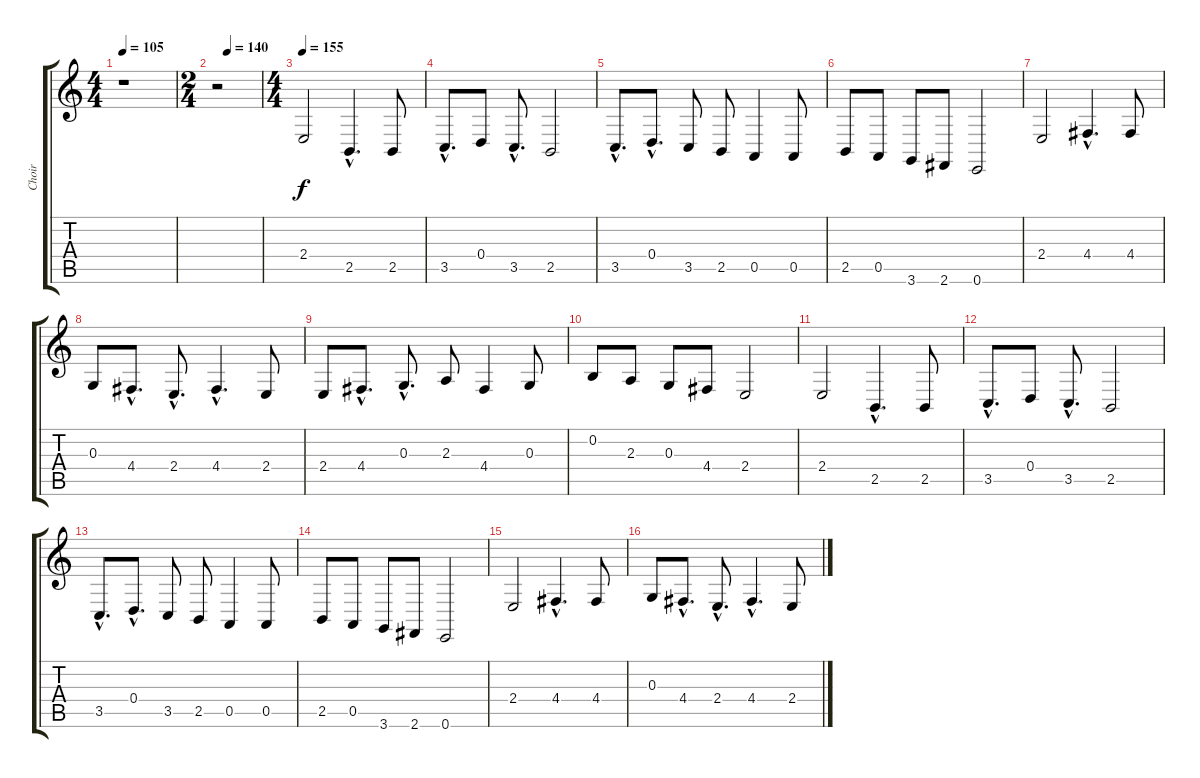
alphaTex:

\track ("Choir" "Choir") {instrument choiraahs}
\staff {score tabs}
\tuning (E4 B3 G3 D3 A2 E2) {hide}
\ts (4 4)
\tempo 105
\clef g2
\ks c
r.1{dy fff} |
\ts (2 4)
\tempo (140 0.25)
r.2 |
\ts (4 4)
\tempo 155
2.4.2{dy f} 2.5{hac}.4{d} 2.5.8 |
3.5{hac}.8{d} 0.4.8 3.5{hac}.8{d} 2.5.2 |
3.5{hac}.8{d} 0.4{hac}.8{d} 3.5.8 2.5.8 0.5.4 0.5.8 |
2.5.8 0.5.8 3.6.8 2.6.8 0.6.2 |
2.4.2 4.4{hac}.4{d} 4.4.8 |
0.3.8 4.4{hac}.8{d} 2.4{hac}.8{d} 4.4{hac}.4{d} 2.4.8 |
2.4.8 4.4{hac}.8{d} 0.3{hac}.8{d} 2.3.8 4.4.4 0.3.8 |
0.2.8 2.3.8 0.3.8 4.4.8 2.4.2 |
2.4.2 2.5{hac}.4{d} 2.5.8 |
3.5{hac}.8{d} 0.4.8 3.5{hac}.8{d} 2.5.2 |
3.5{hac}.8{d} 0.4{hac}.8{d} 3.5.8 2.5.8 0.5.4 0.5.8 |
2.5.8 0.5.8 3.6.8 2.6.8 0.6.2 |
2.4.2 4.4{hac}.4{d} 4.4.8 |
0.3.8 4.4{hac}.8{d} 2.4{hac}.8{d} 4.4{hac}.4{d} 2.4.8
